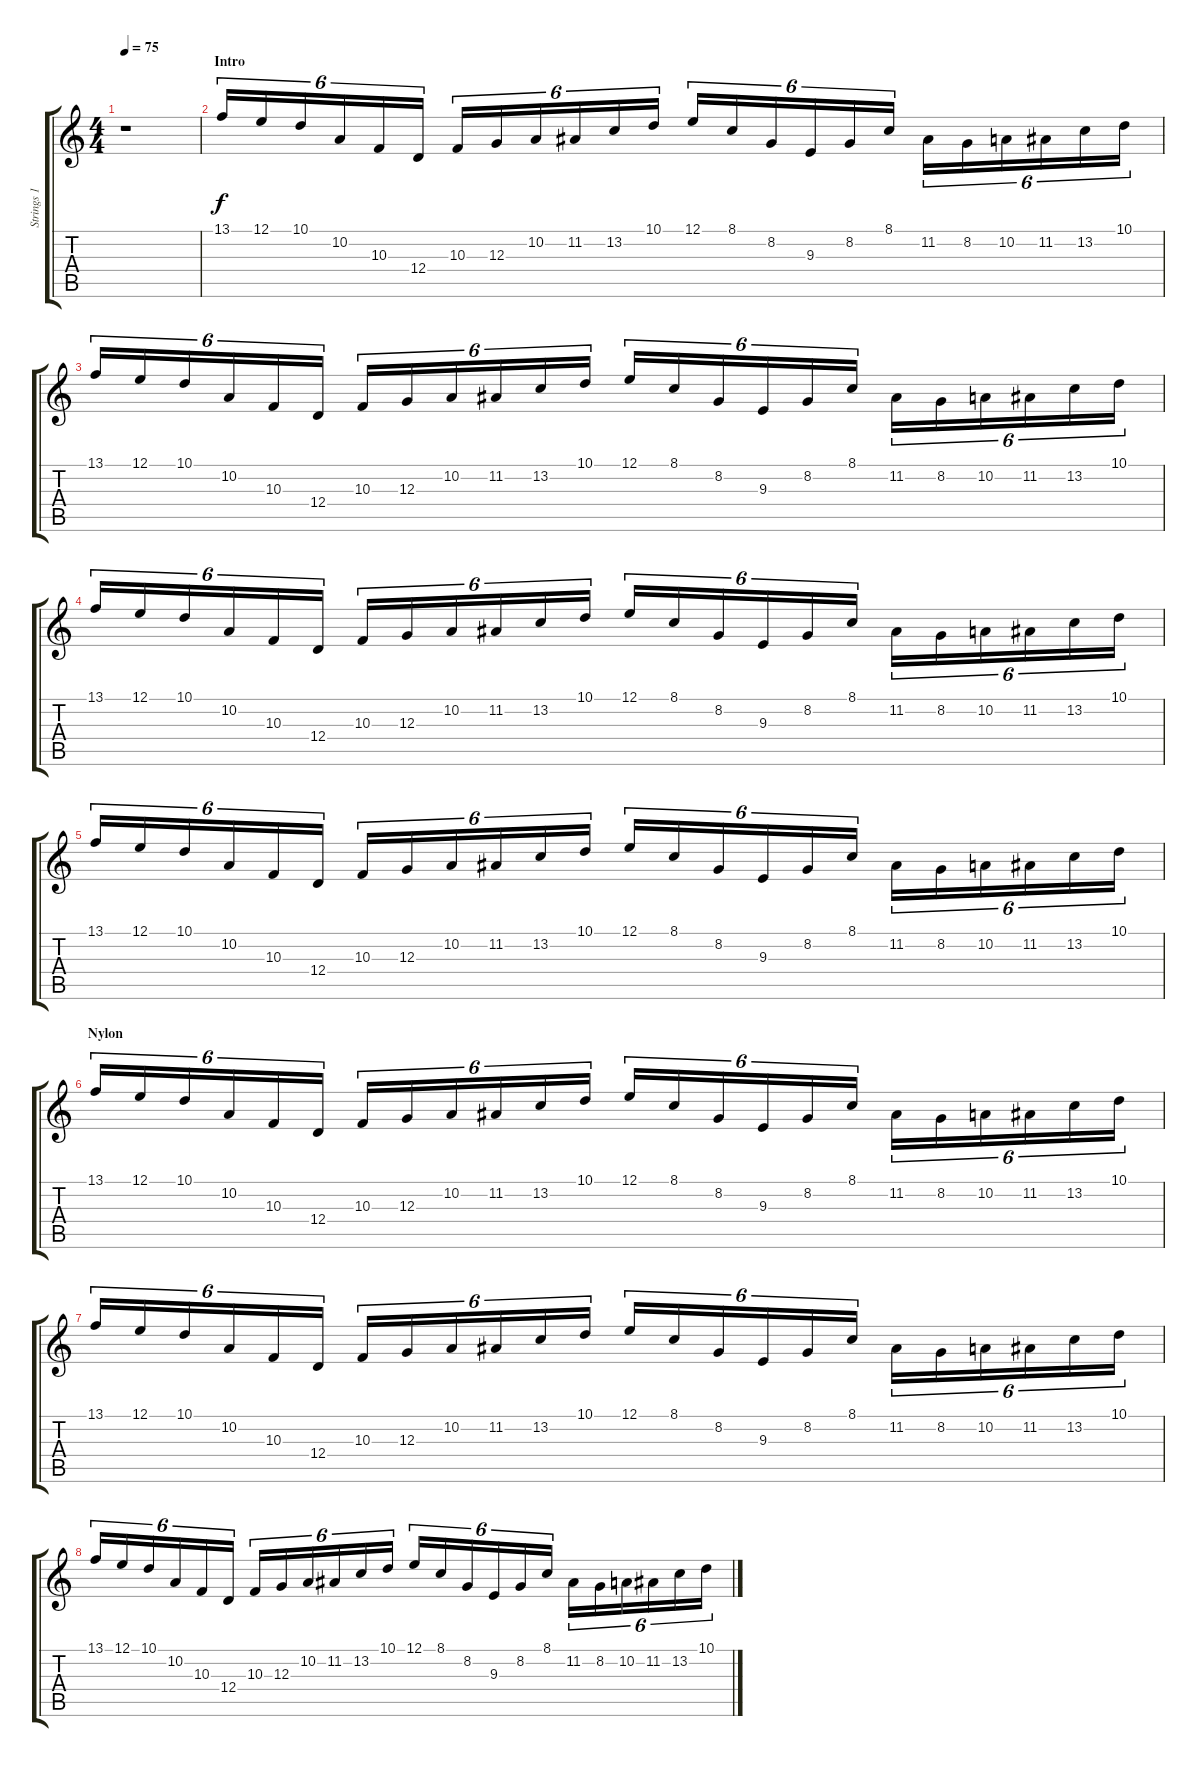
\track ("Strings 1" "Strings 1") {instrument stringensemble1}
\staff {score tabs}
\tuning (E4 B3 G3 D3 A2 E2) {hide}
\ts (4 4)
\tempo 75
\clef g2
\ks c
r.1{dy f instrument stringensemble1} |
\section ("" "Intro")
13.1.16{tu (6 4) volume 5} 12.1.16{tu (6 4)} 10.1.16{tu (6 4)} 10.2.16{tu (6 4)} 10.3.16{tu (6 4)} 12.4.16{tu (6 4)} 10.3.16{tu (6 4) volume 6} 12.3.16{tu (6 4)} 10.2.16{tu (6 4)} 11.2.16{tu (6 4)} 13.2.16{tu (6 4)} 10.1.16{tu (6 4)} 12.1.16{tu (6 4) volume 7} 8.1.16{tu (6 4)} 8.2.16{tu (6 4)} 9.3.16{tu (6 4)} 8.2.16{tu (6 4)} 8.1.16{tu (6 4)} 11.2.16{tu (6 4) volume 8} 8.2.16{tu (6 4)} 10.2.16{tu (6 4)} 11.2.16{tu (6 4)} 13.2.16{tu (6 4)} 10.1.16{tu (6 4)} |
13.1.16{tu (6 4) volume 10} 12.1.16{tu (6 4)} 10.1.16{tu (6 4)} 10.2.16{tu (6 4)} 10.3.16{tu (6 4)} 12.4.16{tu (6 4)} 10.3.16{tu (6 4)} 12.3.16{tu (6 4)} 10.2.16{tu (6 4)} 11.2.16{tu (6 4)} 13.2.16{tu (6 4)} 10.1.16{tu (6 4)} 12.1.16{tu (6 4)} 8.1.16{tu (6 4)} 8.2.16{tu (6 4)} 9.3.16{tu (6 4)} 8.2.16{tu (6 4)} 8.1.16{tu (6 4)} 11.2.16{tu (6 4)} 8.2.16{tu (6 4)} 10.2.16{tu (6 4)} 11.2.16{tu (6 4)} 13.2.16{tu (6 4)} 10.1.16{tu (6 4)} |
13.1.16{tu (6 4)} 12.1.16{tu (6 4)} 10.1.16{tu (6 4)} 10.2.16{tu (6 4)} 10.3.16{tu (6 4)} 12.4.16{tu (6 4)} 10.3.16{tu (6 4)} 12.3.16{tu (6 4)} 10.2.16{tu (6 4)} 11.2.16{tu (6 4)} 13.2.16{tu (6 4)} 10.1.16{tu (6 4)} 12.1.16{tu (6 4)} 8.1.16{tu (6 4)} 8.2.16{tu (6 4)} 9.3.16{tu (6 4)} 8.2.16{tu (6 4)} 8.1.16{tu (6 4)} 11.2.16{tu (6 4)} 8.2.16{tu (6 4)} 10.2.16{tu (6 4)} 11.2.16{tu (6 4)} 13.2.16{tu (6 4)} 10.1.16{tu (6 4)} |
13.1.16{tu (6 4)} 12.1.16{tu (6 4)} 10.1.16{tu (6 4)} 10.2.16{tu (6 4)} 10.3.16{tu (6 4)} 12.4.16{tu (6 4)} 10.3.16{tu (6 4)} 12.3.16{tu (6 4)} 10.2.16{tu (6 4)} 11.2.16{tu (6 4)} 13.2.16{tu (6 4)} 10.1.16{tu (6 4)} 12.1.16{tu (6 4)} 8.1.16{tu (6 4)} 8.2.16{tu (6 4)} 9.3.16{tu (6 4)} 8.2.16{tu (6 4)} 8.1.16{tu (6 4)} 11.2.16{tu (6 4)} 8.2.16{tu (6 4)} 10.2.16{tu (6 4)} 11.2.16{tu (6 4)} 13.2.16{tu (6 4)} 10.1.16{tu (6 4)} |
\section ("" "Nylon ")
13.1.16{tu (6 4)} 12.1.16{tu (6 4)} 10.1.16{tu (6 4)} 10.2.16{tu (6 4)} 10.3.16{tu (6 4)} 12.4.16{tu (6 4)} 10.3.16{tu (6 4)} 12.3.16{tu (6 4)} 10.2.16{tu (6 4)} 11.2.16{tu (6 4)} 13.2.16{tu (6 4)} 10.1.16{tu (6 4)} 12.1.16{tu (6 4)} 8.1.16{tu (6 4)} 8.2.16{tu (6 4)} 9.3.16{tu (6 4)} 8.2.16{tu (6 4)} 8.1.16{tu (6 4)} 11.2.16{tu (6 4)} 8.2.16{tu (6 4)} 10.2.16{tu (6 4)} 11.2.16{tu (6 4)} 13.2.16{tu (6 4)} 10.1.16{tu (6 4)} |
13.1.16{tu (6 4)} 12.1.16{tu (6 4)} 10.1.16{tu (6 4)} 10.2.16{tu (6 4)} 10.3.16{tu (6 4)} 12.4.16{tu (6 4)} 10.3.16{tu (6 4)} 12.3.16{tu (6 4)} 10.2.16{tu (6 4)} 11.2.16{tu (6 4)} 13.2.16{tu (6 4)} 10.1.16{tu (6 4)} 12.1.16{tu (6 4)} 8.1.16{tu (6 4)} 8.2.16{tu (6 4)} 9.3.16{tu (6 4)} 8.2.16{tu (6 4)} 8.1.16{tu (6 4)} 11.2.16{tu (6 4)} 8.2.16{tu (6 4)} 10.2.16{tu (6 4)} 11.2.16{tu (6 4)} 13.2.16{tu (6 4)} 10.1.16{tu (6 4)} |
13.1.16{tu (6 4)} 12.1.16{tu (6 4)} 10.1.16{tu (6 4)} 10.2.16{tu (6 4)} 10.3.16{tu (6 4)} 12.4.16{tu (6 4)} 10.3.16{tu (6 4)} 12.3.16{tu (6 4)} 10.2.16{tu (6 4)} 11.2.16{tu (6 4)} 13.2.16{tu (6 4)} 10.1.16{tu (6 4)} 12.1.16{tu (6 4)} 8.1.16{tu (6 4)} 8.2.16{tu (6 4)} 9.3.16{tu (6 4)} 8.2.16{tu (6 4)} 8.1.16{tu (6 4)} 11.2.16{tu (6 4)} 8.2.16{tu (6 4)} 10.2.16{tu (6 4)} 11.2.16{tu (6 4)} 13.2.16{tu (6 4)} 10.1.16{tu (6 4)}
